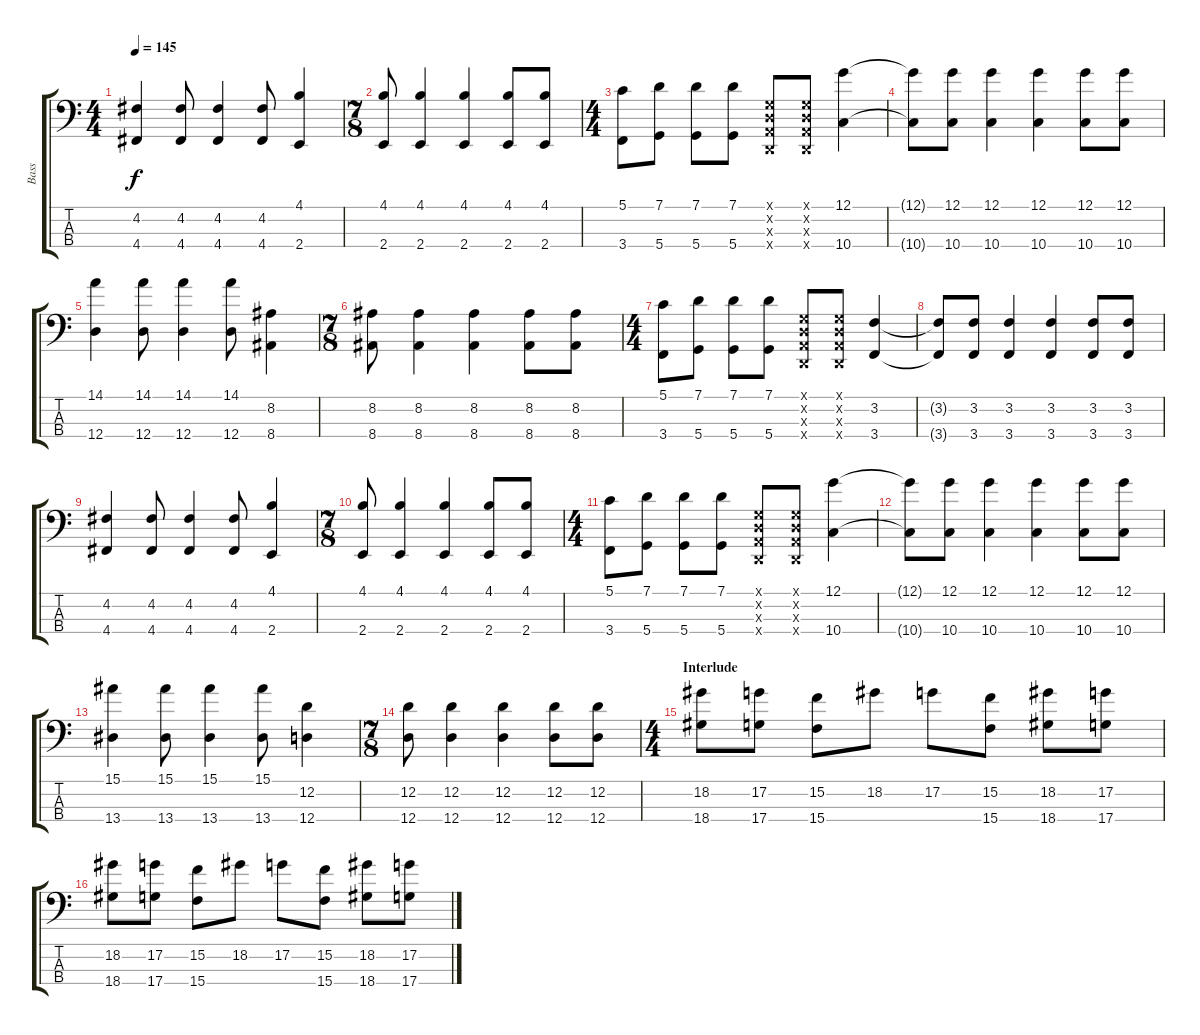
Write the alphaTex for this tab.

\track ("Bass" "Bass") {instrument electricbassfinger}
\staff {score tabs}
\tuning (G2 D2 A1 D1) {hide}
\ts (4 4)
\tempo 145
\clef f4
\ks c
(4.2 4.4).4{dy f} (4.2 4.4).8 (4.2 4.4).4 (4.2 4.4).8 (4.1 2.4).4 |
\ts (7 8)
(4.1 2.4).8 (4.1 2.4).4 (4.1 2.4).4 (4.1 2.4).8 (4.1 2.4).8 |
\ts (4 4)
(5.1 3.4).8 (7.1 5.4).8 (7.1 5.4).8 (7.1 5.4).8 (0.1{x} 0.2{x} 0.3{x} 0.4{x}).8 (0.1{x} 0.2{x} 0.3{x} 0.4{x}).8 (12.1 10.4).4 |
(12.1{t} 10.4{t}).8 (12.1 10.4).8 (12.1 10.4).4 (12.1 10.4).4 (12.1 10.4).8 (12.1 10.4).8 |
(14.1 12.4).4 (14.1 12.4).8 (14.1 12.4).4 (14.1 12.4).8 (8.2 8.4).4 |
\ts (7 8)
(8.2 8.4).8 (8.2 8.4).4 (8.2 8.4).4 (8.2 8.4).8 (8.2 8.4).8 |
\ts (4 4)
(5.1 3.4).8 (7.1 5.4).8 (7.1 5.4).8 (7.1 5.4).8 (0.1{x} 0.2{x} 0.3{x} 0.4{x}).8 (0.1{x} 0.2{x} 0.3{x} 0.4{x}).8 (3.2 3.4).4 |
(3.2{t} 3.4{t}).8 (3.2 3.4).8 (3.2 3.4).4 (3.2 3.4).4 (3.2 3.4).8 (3.2 3.4).8 |
(4.2 4.4).4 (4.2 4.4).8 (4.2 4.4).4 (4.2 4.4).8 (4.1 2.4).4 |
\ts (7 8)
(4.1 2.4).8 (4.1 2.4).4 (4.1 2.4).4 (4.1 2.4).8 (4.1 2.4).8 |
\ts (4 4)
(5.1 3.4).8 (7.1 5.4).8 (7.1 5.4).8 (7.1 5.4).8 (0.1{x} 0.2{x} 0.3{x} 0.4{x}).8 (0.1{x} 0.2{x} 0.3{x} 0.4{x}).8 (12.1 10.4).4 |
(12.1{t} 10.4{t}).8 (12.1 10.4).8 (12.1 10.4).4 (12.1 10.4).4 (12.1 10.4).8 (12.1 10.4).8 |
(15.1 13.4).4 (15.1 13.4).8 (15.1 13.4).4 (15.1 13.4).8 (12.2 12.4).4 |
\ts (7 8)
(12.2 12.4).8 (12.2 12.4).4 (12.2 12.4).4 (12.2 12.4).8 (12.2 12.4).8 |
\ts (4 4)
\section ("" "Interlude")
(18.2 18.4).8 (17.2 17.4).8 (15.2 15.4).8 18.2.8 17.2.8 (15.2 15.4).8 (18.2 18.4).8 (17.2 17.4).8 |
(18.2 18.4).8 (17.2 17.4).8 (15.2 15.4).8 18.2.8 17.2.8 (15.2 15.4).8 (18.2 18.4).8 (17.2 17.4).8
